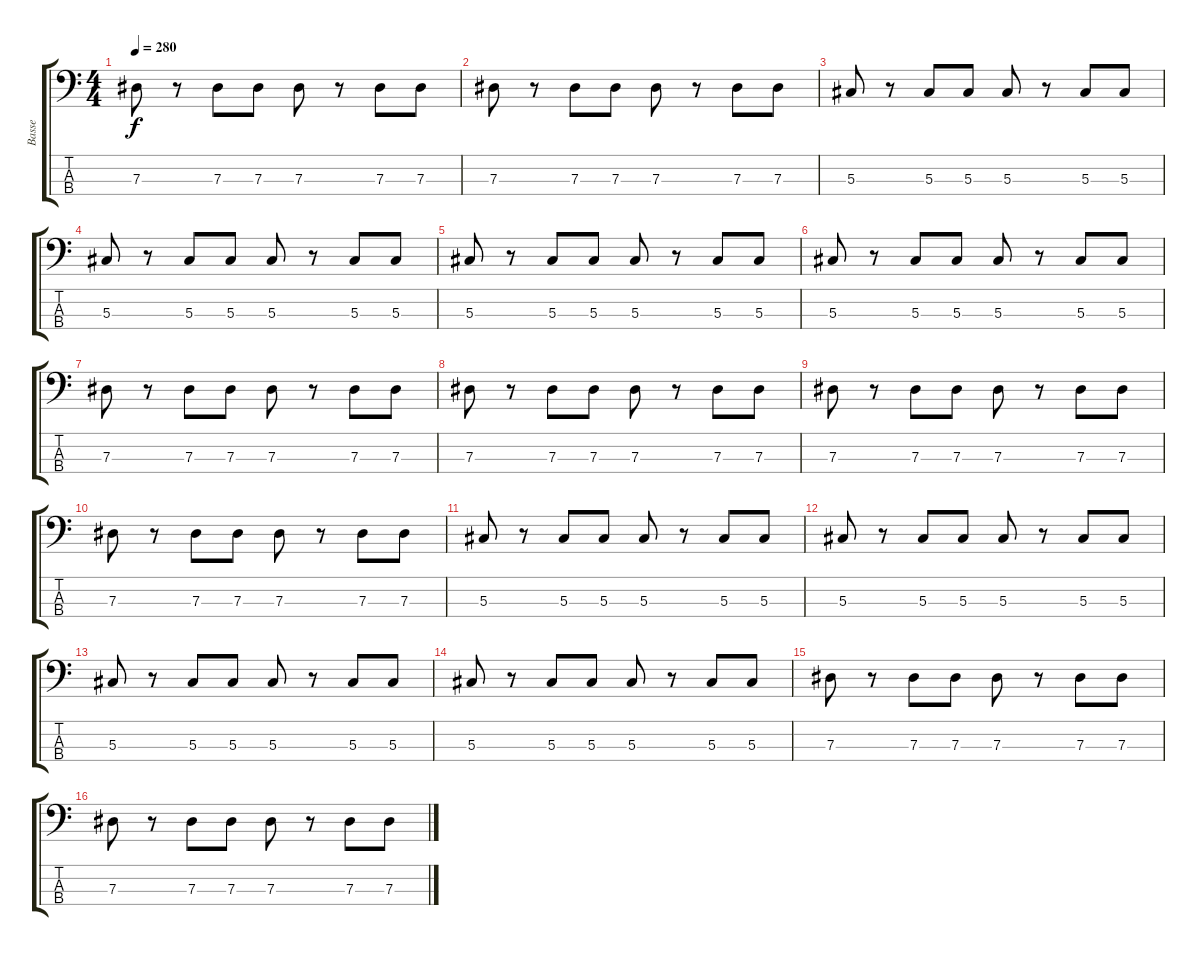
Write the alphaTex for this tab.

\track ("Basse" "Basse") {instrument electricbassfinger}
\staff {score tabs}
\tuning (Gb2 Db2 Ab1 Eb1) {hide}
\ts (4 4)
\tempo 280
\clef f4
\ks c
7.3.8{dy f} r.8 7.3.8 7.3.8 7.3.8 r.8 7.3.8 7.3.8 |
7.3.8 r.8 7.3.8 7.3.8 7.3.8 r.8 7.3.8 7.3.8 |
5.3.8 r.8 5.3.8 5.3.8 5.3.8 r.8 5.3.8 5.3.8 |
5.3.8 r.8 5.3.8 5.3.8 5.3.8 r.8 5.3.8 5.3.8 |
5.3.8 r.8 5.3.8 5.3.8 5.3.8 r.8 5.3.8 5.3.8 |
5.3.8 r.8 5.3.8 5.3.8 5.3.8 r.8 5.3.8 5.3.8 |
7.3.8 r.8 7.3.8 7.3.8 7.3.8 r.8 7.3.8 7.3.8 |
7.3.8 r.8 7.3.8 7.3.8 7.3.8 r.8 7.3.8 7.3.8 |
7.3.8 r.8 7.3.8 7.3.8 7.3.8 r.8 7.3.8 7.3.8 |
7.3.8 r.8 7.3.8 7.3.8 7.3.8 r.8 7.3.8 7.3.8 |
5.3.8 r.8 5.3.8 5.3.8 5.3.8 r.8 5.3.8 5.3.8 |
5.3.8 r.8 5.3.8 5.3.8 5.3.8 r.8 5.3.8 5.3.8 |
5.3.8 r.8 5.3.8 5.3.8 5.3.8 r.8 5.3.8 5.3.8 |
5.3.8 r.8 5.3.8 5.3.8 5.3.8 r.8 5.3.8 5.3.8 |
7.3.8 r.8 7.3.8 7.3.8 7.3.8 r.8 7.3.8 7.3.8 |
7.3.8 r.8 7.3.8 7.3.8 7.3.8 r.8 7.3.8 7.3.8
